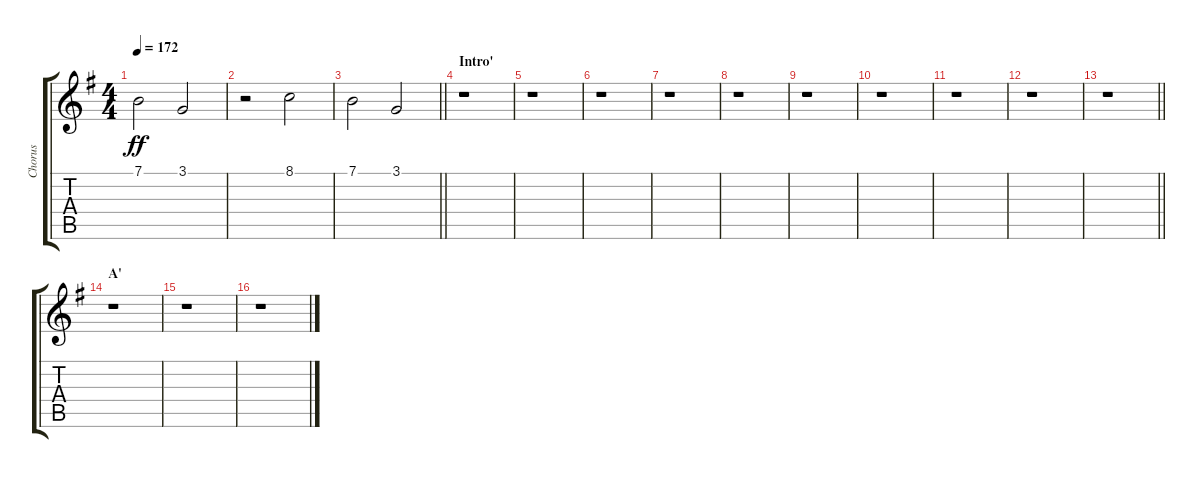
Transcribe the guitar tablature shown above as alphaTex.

\track ("Chorus" "Chorus") {instrument voiceoohs}
\staff {score tabs}
\tuning (E4 B3 G3 D3 A2 E2) {hide}
\ts (4 4)
\tempo 172
\clef g2
\ks g
7.1.2{dy ff} 3.1.2 |
r.2 8.1.2 |
\barLineRight lightlight
7.1.2 3.1.2 |
\section ("" "Intro'")
r.1 |
r.1 |
r.1 |
r.1 |
r.1 |
r.1 |
r.1 |
r.1 |
r.1 |
\barLineRight lightlight
r.1 |
\section ("" "A'")
r.1 |
r.1 |
r.1
